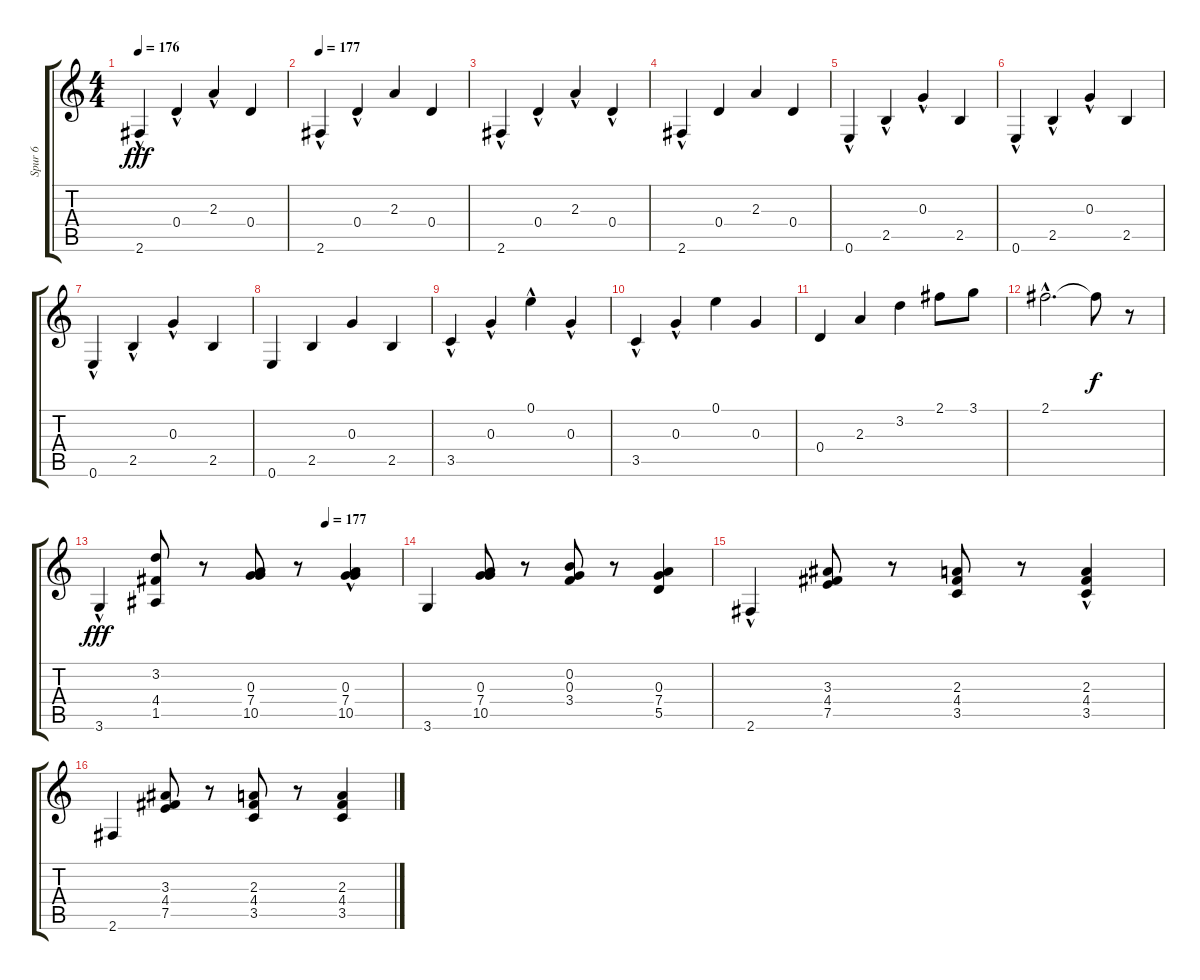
\track ("Spur 6" "Spur 6") {instrument acousticguitarnylon}
\staff {score tabs}
\tuning (E4 B3 G3 D3 A2 E2) {hide}
\ts (4 4)
\tempo 176
\clef g2
\ks c
2.6{hac}.4{dy fff} 0.4{hac}.4 2.3{hac}.4 0.4.4 |
\tempo 177
2.6{hac}.4 0.4{hac}.4 2.3.4 0.4.4 |
2.6{hac}.4 0.4{hac}.4 2.3{hac}.4 0.4{hac}.4 |
2.6{hac}.4 0.4.4 2.3.4 0.4.4 |
0.6{hac}.4 2.5{hac}.4 0.3{hac}.4 2.5.4 |
0.6{hac}.4 2.5{hac}.4 0.3{hac}.4 2.5.4 |
0.6{hac}.4 2.5{hac}.4 0.3{hac}.4 2.5.4 |
0.6.4 2.5.4 0.3.4 2.5.4 |
3.5{hac}.4 0.3{hac}.4 0.1{hac}.4 0.3{hac}.4 |
3.5{hac}.4 0.3{hac}.4 0.1.4 0.3.4 |
0.4.4 2.3.4 3.2.4 2.1.8 3.1.8 |
2.1{hac}.2{d} 2.1{t}.8{dy f} r.8 |
\tempo (177 0.75)
3.6{hac}.4{dy fff} (3.2 4.4 1.5).8 r.8 (0.3 7.4 10.5).8 r.8 (0.3 7.4{hac} 10.5{hac}).4 |
3.6.4 (0.3 7.4 10.5).8 r.8 (0.2 0.3 3.4).8 r.8 (0.3 7.4 5.5).4 |
2.6{hac}.4 (3.3 4.4 7.5).8 r.8 (2.3 4.4 3.5).8 r.8 (2.3{hac} 4.4 3.5{hac}).4 |
2.6.4 (3.3 4.4 7.5).8 r.8 (2.3 4.4 3.5).8 r.8 (2.3 4.4 3.5).4
